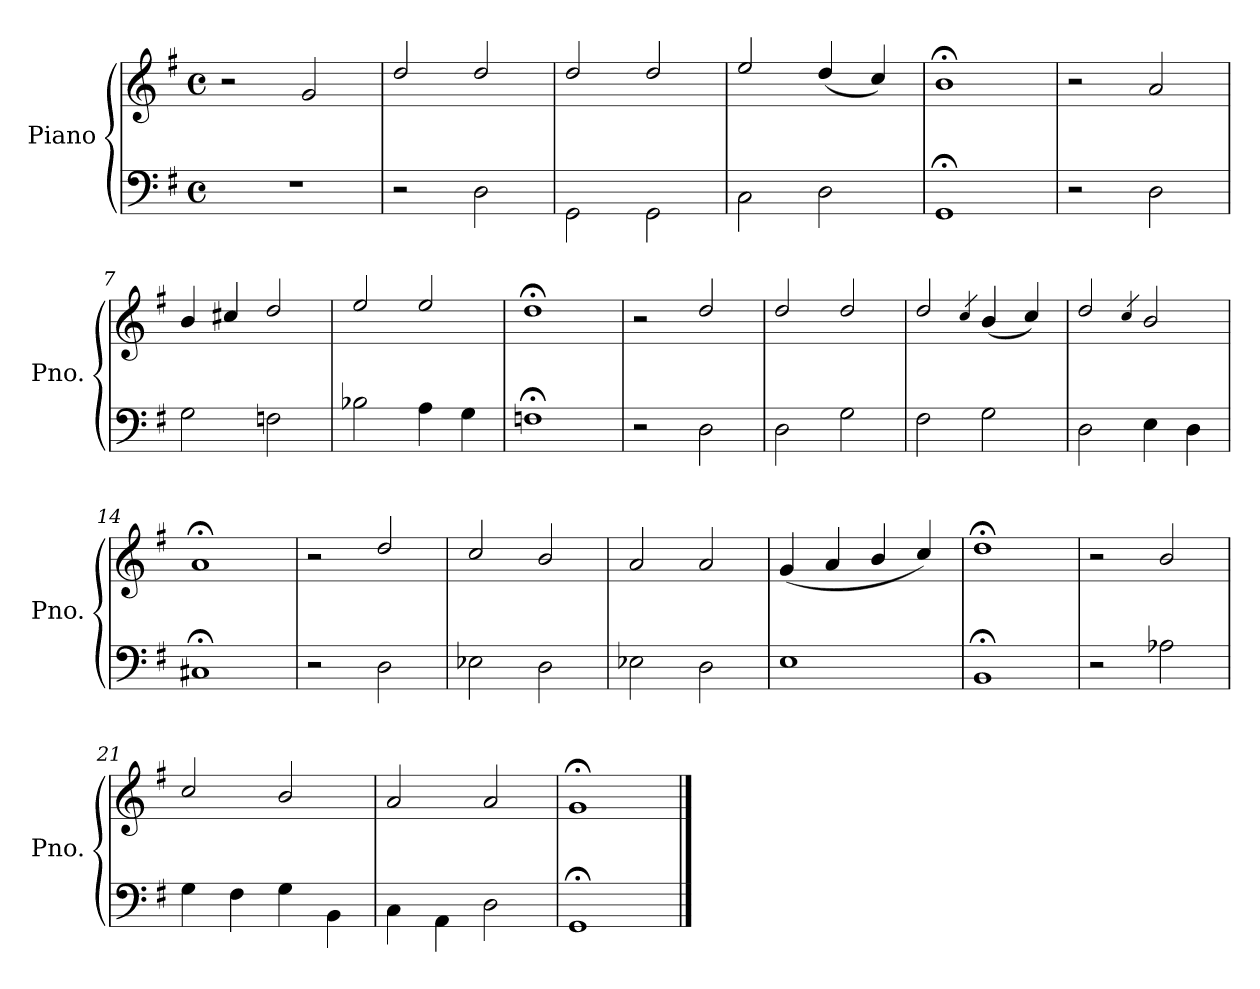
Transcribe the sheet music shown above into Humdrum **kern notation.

**kern	**kern
*part1	*part1
*staff2	*staff1
*I"Piano	*
*I'Pno.	*
*clefF4	*clefG2
*k[f#]	*k[f#]
*G:	*G:
*M4/4	*M4/4
*met(c)	*met(c)
=1	=1
1r	2r
.	2g/
=2	=2
2r	2dd/
2D\	2dd/
=3	=3
2GG\	2dd/
2GG\	2dd/
=4	=4
2C\	2ee/
2D\	(4dd/
.	4cc/)
=5	=5
1GG;	1b;<
=6	=6
2r	2r
2D\	2a/
=7	=7
2G\	4b/
.	4cc#X/
2Fn\	2dd/
=8	=8
2B-X\	2ee/
4A\	2ee/
4G\	.
=9	=9
1Fn;	1dd;<
!!LO:LB:g=z
=10	=10
2r	2r
2D\	2dd/
=11	=11
2D\	2dd/
2G\	2dd/
=12	=12
2F#\	2dd/
.	4qcc/
2G\	(4b/
.	4cc/)
=13	=13
2D\	2dd/
.	4qcc/
4E\	2b/
4D\	.
=14	=14
1C#X;	1a;<
=15	=15
2r	2r
2D\	2dd/
=16	=16
2E-X\	2cc/
2D\	2b/
=17	=17
2E-X\	2a/
2D\	2a/
=18	=18
1E	(4g/
.	4a/
.	4b/
.	4cc/)
=19	=19
1BB;	1dd;<
!!LO:LB:g=z
=20	=20
2r	2r
2A-X\	2b/
=21	=21
4G\	2cc/
4F#\	.
4G\	2b/
4BB\	.
=22	=22
4C\	2a/
4AA\	.
2D\	2a/
=23	=23
1GG;	1g;<
==	==
*-	*-
